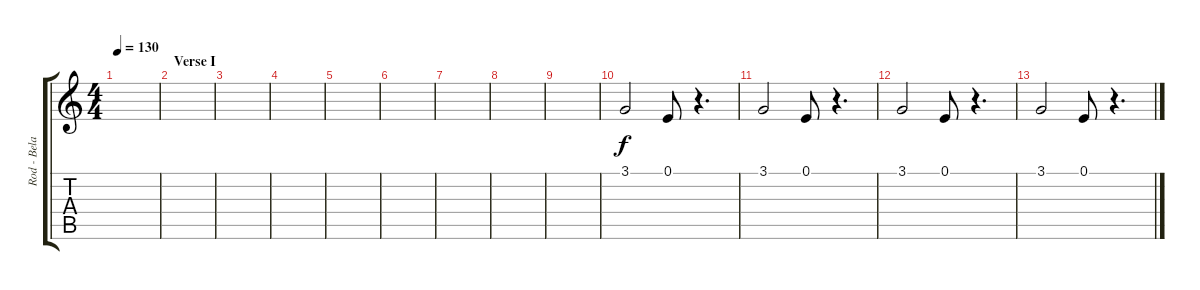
\track ("Rod - Bela - Gesang" "Rod - Bela") {instrument trumpet}
\staff {score tabs}
\tuning (E4 B3 G3 D3 A2 E2) {hide}
\ts (4 4)
\tempo 130
\clef g2
\ks c
|
\section ("" "Verse I")
|
|
|
|
|
|
|
|
3.1.2 0.1.8 r.4{d} |
3.1.2 0.1.8 r.4{d} |
3.1.2 0.1.8 r.4{d} |
3.1.2 0.1.8 r.4{d}
